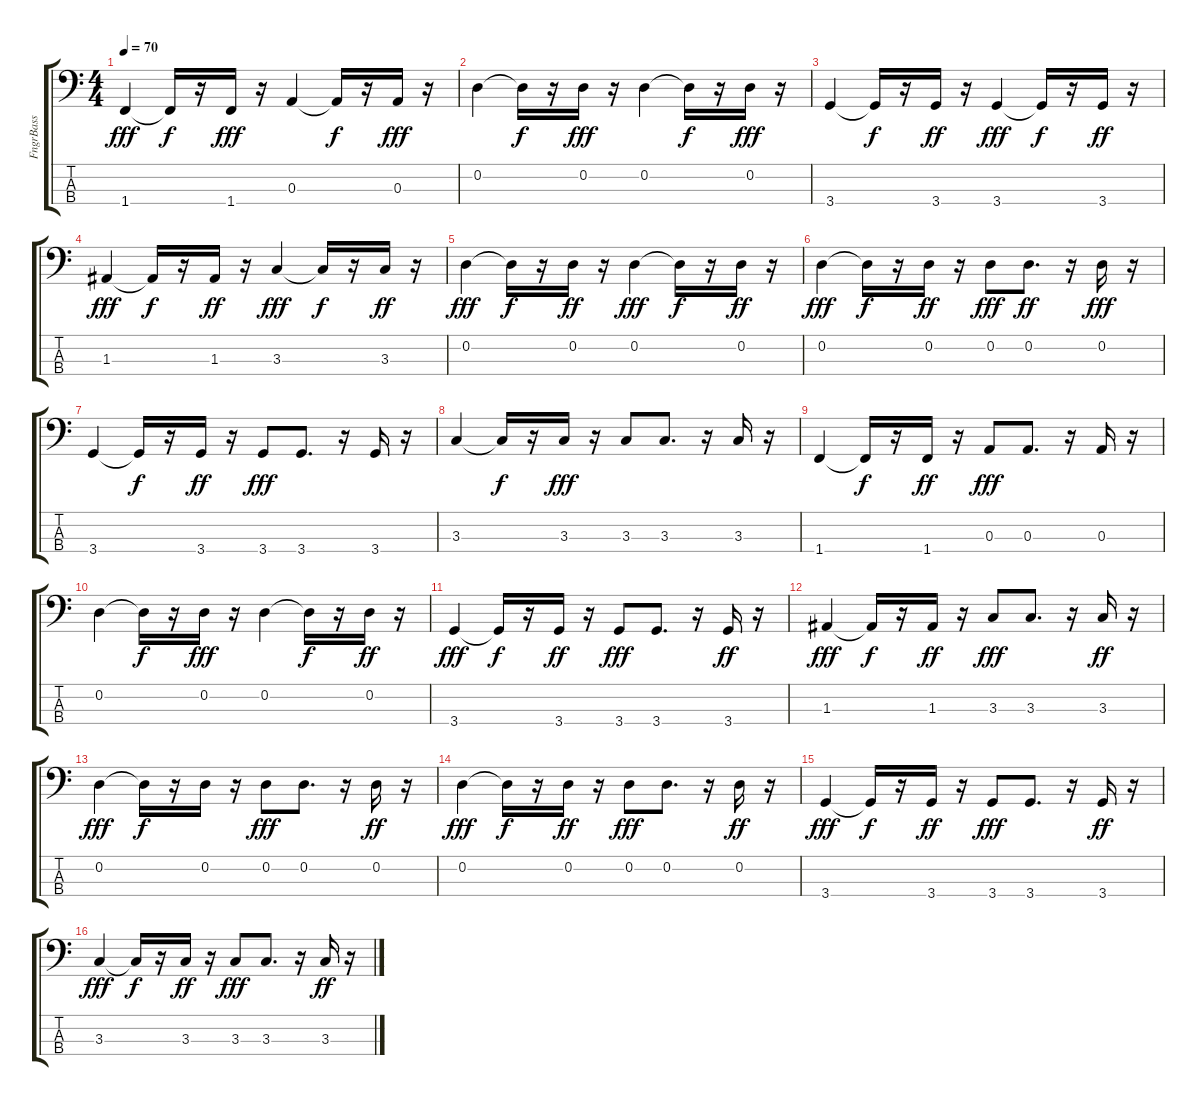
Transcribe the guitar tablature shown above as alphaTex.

\track ("FngrBass" "FngrBass") {instrument electricbassfinger}
\staff {score tabs}
\tuning (G2 D2 A1 E1) {hide}
\ts (4 4)
\tempo 70
\clef f4
\ks c
1.4.4{dy fff} 1.4{t}.16{dy f} r.16 1.4.16{dy fff} r.16 0.3.4 0.3{t}.16{dy f} r.16 0.3.16{dy fff} r.16 |
0.2.4 0.2{t}.16{dy f} r.16 0.2.16{dy fff} r.16 0.2.4 0.2{t}.16{dy f} r.16 0.2.16{dy fff} r.16 |
3.4.4 3.4{t}.16{dy f} r.16 3.4.16{dy ff} r.16 3.4.4{dy fff} 3.4{t}.16{dy f} r.16 3.4.16{dy ff} r.16 |
1.3.4{dy fff} 1.3{t}.16{dy f} r.16 1.3.16{dy ff} r.16 3.3.4{dy fff} 3.3{t}.16{dy f} r.16 3.3.16{dy ff} r.16 |
0.2.4{dy fff} 0.2{t}.16{dy f} r.16 0.2.16{dy ff} r.16 0.2.4{dy fff} 0.2{t}.16{dy f} r.16 0.2.16{dy ff} r.16 |
0.2.4{dy fff} 0.2{t}.16{dy f} r.16 0.2.16{dy ff} r.16 0.2.8{dy fff} 0.2.8{d dy ff} r.16 0.2.16{dy fff} r.16 |
3.4.4 3.4{t}.16{dy f} r.16 3.4.16{dy ff} r.16 3.4.8{dy fff} 3.4.8{d} r.16 3.4.16 r.16 |
3.3.4 3.3{t}.16{dy f} r.16 3.3.16{dy fff} r.16 3.3.8 3.3.8{d} r.16 3.3.16 r.16 |
1.4.4 1.4{t}.16{dy f} r.16 1.4.16{dy ff} r.16 0.3.8{dy fff} 0.3.8{d} r.16 0.3.16 r.16 |
0.2.4 0.2{t}.16{dy f} r.16 0.2.16{dy fff} r.16 0.2.4 0.2{t}.16{dy f} r.16 0.2.16{dy ff} r.16 |
3.4.4{dy fff} 3.4{t}.16{dy f} r.16 3.4.16{dy ff} r.16 3.4.8{dy fff} 3.4.8{d} r.16 3.4.16{dy ff} r.16 |
1.3.4{dy fff} 1.3{t}.16{dy f} r.16 1.3.16{dy ff} r.16 3.3.8{dy fff} 3.3.8{d} r.16 3.3.16{dy ff} r.16 |
0.2.4{dy fff} 0.2{t}.16{dy f} r.16 0.2.16 r.16 0.2.8{dy fff} 0.2.8{d} r.16 0.2.16{dy ff} r.16 |
0.2.4{dy fff} 0.2{t}.16{dy f} r.16 0.2.16{dy ff} r.16 0.2.8{dy fff} 0.2.8{d} r.16 0.2.16{dy ff} r.16 |
3.4.4{dy fff} 3.4{t}.16{dy f} r.16 3.4.16{dy ff} r.16 3.4.8{dy fff} 3.4.8{d} r.16 3.4.16{dy ff} r.16 |
3.3.4{dy fff} 3.3{t}.16{dy f} r.16 3.3.16{dy ff} r.16 3.3.8{dy fff} 3.3.8{d} r.16 3.3.16{dy ff} r.16
